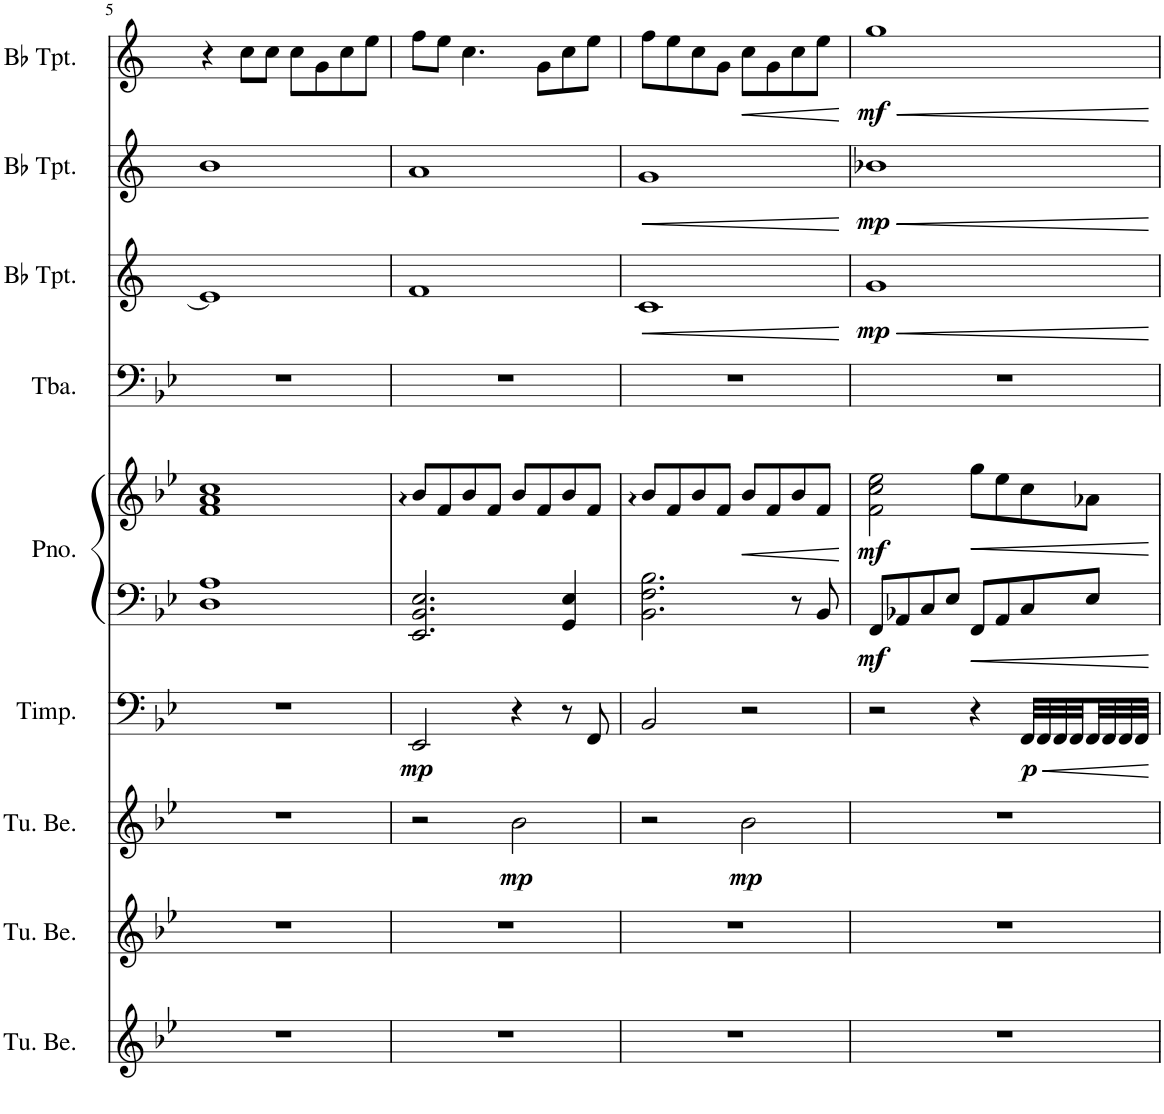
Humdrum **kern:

**kern	**kern	**kern	**dynam	**kern	**dynam	**kern	**kern	**dynam	**kern	**kern	**dynam	**kern	**dynam	**kern	**dynam
*part9	*part8	*part7	*part7	*part6	*part6	*part5	*part5	*part5	*part4	*part3	*part3	*part2	*part2	*part1	*part1
*staff10	*staff9	*staff8	*staff8	*staff7	*staff7	*staff6	*staff5	*staff5/6	*staff4	*staff3	*staff3	*staff2	*staff2	*staff1	*staff1
*I"Tubular Bells	*I"Tubular Bells	*I"Tubular Bells	*	*I"Timpani	*	*I"Piano	*	*	*I"Tuba	*I"Bb Trumpet	*	*I"Bb Trumpet	*	*I"Bb Trumpet	*
*I'Tu. Be.	*I'Tu. Be.	*I'Tu. Be.	*	*I'Timp.	*	*I'Pno.	*	*	*I'Tba.	*I'Bb Tpt.	*	*I'Bb Tpt.	*	*I'Bb Tpt.	*
!!LO:PB:g=z
*clefG2	*clefG2	*clefG2	*	*clefF4	*	*clefF4	*clefG2	*	*clefF4	*clefG2	*	*clefG2	*	*clefG2	*
*	*	*	*	*	*	*	*	*	*	*Trd1c2	*	*Trd1c2	*	*Trd1c2	*
*k[b-e-]	*k[b-e-]	*k[b-e-]	*	*k[b-e-]	*	*k[b-e-]	*k[b-e-]	*	*k[b-e-]	*k[]	*	*k[]	*	*k[]	*
*M4/4	*M4/4	*M4/4	*	*M4/4	*	*M4/4	*M4/4	*	*M4/4	*M4/4	*	*M4/4	*	*M4/4	*
=5	=5	=5	=5	=5	=5	=5	=5	=5	=5	=5	=5	=5	=5	=5	=5
1r	1r	1r	.	1r	.	1D 1A	1f 1a 1cc	.	1r	1e]	.	1b	.	4r	.
.	.	.	.	.	.	.	.	.	.	.	.	.	.	8cc\L	.
.	.	.	.	.	.	.	.	.	.	.	.	.	.	8cc\J	.
.	.	.	.	.	.	.	.	.	.	.	.	.	.	8cc\L	.
.	.	.	.	.	.	.	.	.	.	.	.	.	.	8g\	.
.	.	.	.	.	.	.	.	.	.	.	.	.	.	8cc\	.
.	.	.	.	.	.	.	.	.	.	.	.	.	.	8ee\J	.
=6	=6	=6	=6	=6	=6	=6	=6	=6	=6	=6	=6	=6	=6	=6	=6
!	!	!	!	!	!LO:DY:b	!	!	!	!	!	!	!	!	!	!
1r	1r	2r	.	2EE-/	mp	2.EE-/ 2.BB-/ 2.E-/	8b-/L	.	1r	1f	.	1a	.	8ff\L	.
.	.	.	.	.	.	.	8f/	.	.	.	.	.	.	8ee\J	.
.	.	.	.	.	.	.	8b-/	.	.	.	.	.	.	4.cc\	.
.	.	.	.	.	.	.	8f/J	.	.	.	.	.	.	.	.
!	!	!	!LO:DY:b	!	!	!	!	!	!	!	!	!	!	!	!
.	.	2b-\	mp	4r	.	.	8b-/L	.	.	.	.	.	.	.	.
.	.	.	.	.	.	.	8f/	.	.	.	.	.	.	8g\L	.
.	.	.	.	8r	.	4GG/ 4E-/	8b-/	.	.	.	.	.	.	8cc\	.
.	.	.	.	8FF/	.	.	8f/J	.	.	.	.	.	.	8ee\J	.
=7	=7	=7	=7	=7	=7	=7	=7	=7	=7	=7	=7	=7	=7	=7	=7
!	!	!	!	!	!	!	!	!	!	!	!LO:HP:b	!	!LO:HP:b	!	!
1r	1r	2r	.	2BB-/	.	2.BB-\ 2.F\ 2.B-\	8b-/L	.	1r	1c	<	1g	<	8ff\L	.
.	.	.	.	.	.	.	8f/	.	.	.	.	.	.	8ee\	.
.	.	.	.	.	.	.	8b-/	.	.	.	.	.	.	8cc\	.
.	.	.	.	.	.	.	8f/J	.	.	.	.	.	.	8g\J	.
!	!	!	!LO:DY:b	!	!	!	!	!LO:HP:b	!	!	!	!	!	!	!LO:HP:b
.	.	2b-\	mp	2r	.	.	8b-/L	<	.	.	.	.	.	8cc\L	<
.	.	.	.	.	.	.	8f/	.	.	.	.	.	.	8g\	.
.	.	.	.	.	.	8r	8b-/	.	.	.	.	.	.	8cc\	.
.	.	.	.	.	.	8BB-/	8f/J	.	.	.	.	.	.	8ee\J	.
.	.	.	.	.	.	.	.	[	.	.	[	.	[	.	[
=8	=8	=8	=8	=8	=8	=8	=8	=8	=8	=8	=8	=8	=8	=8	=8
!	!	!	!	!	!	!	!	!LO:DY:b=2	!	!	!LO:HP:b	!	!LO:HP:b	!	!LO:HP:b
!	!	!	!	!	!	!	!	!LO:DY:n=1:b	!	!	!LO:DY:n=1:b	!	!LO:DY:n=1:b	!	!LO:DY:n=1:b
1r	1r	1r	.	2r	.	8FF/L	2f\ 2cc\ 2ee-\	mf mf	1r	1g	< mp	1b-X	< mp	1gg	< mf
.	.	.	.	.	.	8AA-X/	.	.	.	.	.	.	.	.	.
.	.	.	.	.	.	8C/	.	.	.	.	.	.	.	.	.
.	.	.	.	.	.	8E-/J	.	.	.	.	.	.	.	.	.
!	!	!	!	!	!	!	!	!LO:HP:b	!	!	!	!	!	!	!
.	.	.	.	4r	.	8FF/L	8gg\L	<	.	.	.	.	.	.	.
.	.	.	.	.	.	8AA-/	8ee-\	.	.	.	.	.	.	.	.
!	!	!	!	!	!LO:HP:b	!	!	!	!	!	!	!	!	!	!
!	!	!	!	!	!LO:DY:n=1:b	!	!	!	!	!	!	!	!	!	!
.	.	.	.	32FF/LLL	< p	8C/	8cc\	.	.	.	.	.	.	.	.
.	.	.	.	32FF/	.	.	.	.	.	.	.	.	.	.	.
.	.	.	.	32FF/	.	.	.	.	.	.	.	.	.	.	.
.	.	.	.	32FF/	.	.	.	.	.	.	.	.	.	.	.
.	.	.	.	32FF/	.	8E-/J	8a-X\J	.	.	.	.	.	.	.	.
.	.	.	.	32FF/	.	.	.	.	.	.	.	.	.	.	.
.	.	.	.	32FF/	.	.	.	.	.	.	.	.	.	.	.
.	.	.	.	32FF/JJJ	.	.	.	.	.	.	.	.	.	.	.
.	.	.	.	.	[	.	.	[	.	.	[	.	[	.	[
=	=	=	=	=	=	=	=	=	=	=	=	=	=	=	=
*-	*-	*-	*-	*-	*-	*-	*-	*-	*-	*-	*-	*-	*-	*-	*-
